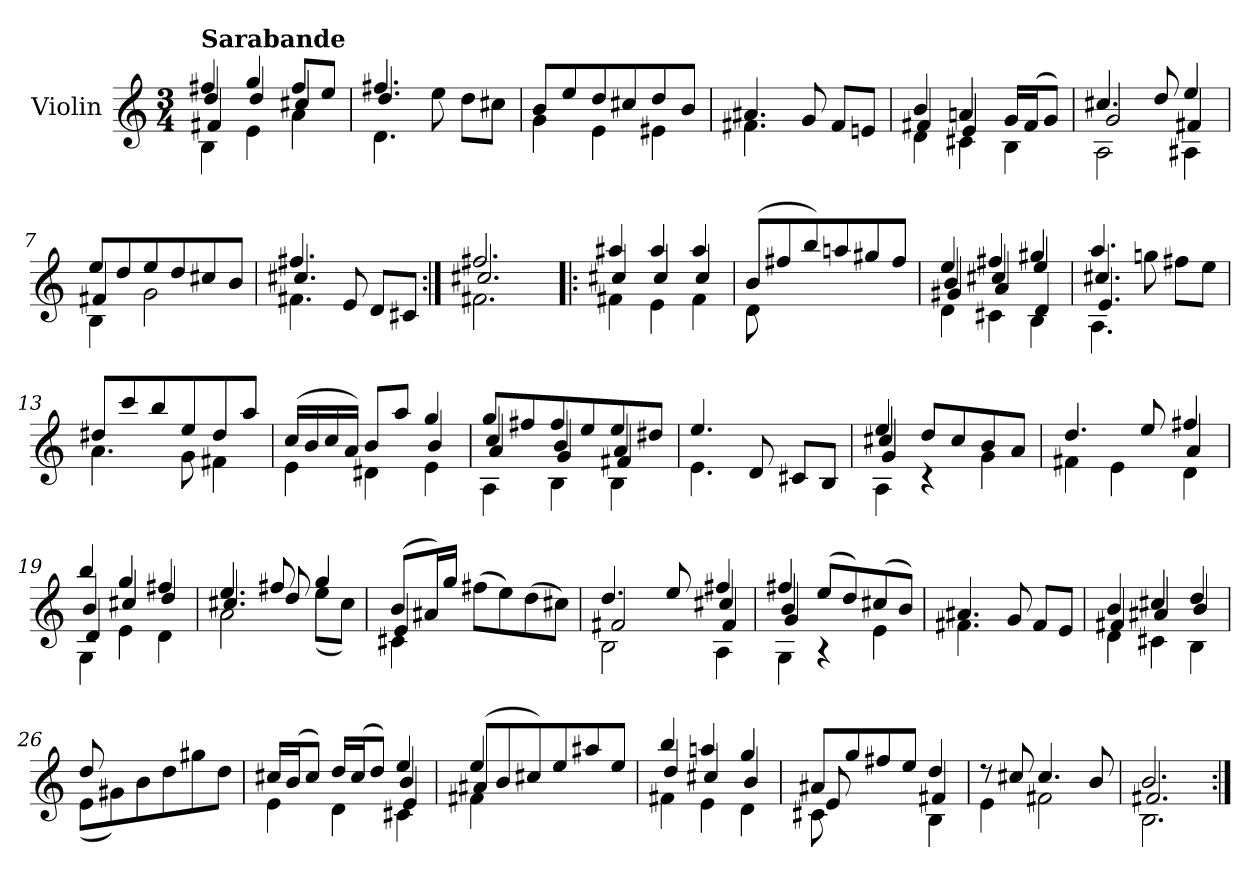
**kern
*part1
*staff1
*I"Violin
*I'Vln.
*clefG2
*k[]
*M3/4
=1
*^
*	*^
*	*	*^
!LO:TX:a:B:t=Sarabande	!	!	!
4ff#X/	4B\	4dd/	4f#X/
4gg/	4e\	4dd/	4ryy
8ff#/L	4a\	4cc#X/	4ryy
8ee/J	.	.	.
*	*	*v	*v
=2	=2	=2
4.ff#X/	4.d\	4.dd/
8ee\	8ryy	8ryy
8dd\L	8ryy	8ryy
8cc#X\J	8ryy	8ryy
*	*v	*v
=3	=3
8b/L	4g\
8ee/	.
8dd/	4e\
8cc#X/	.
8dd/	4e#X\
8b/J	.
=4	=4
4.a#X/	4.f#X\
8g/	8ryy
8f#/L	8ryy
8en/J	8ryy
=5	=5
*	*^
4b/	4d\	4f#X/
4an/	4c#X\	4e/
16g/LL	4B\	4ryy
(>16f#/J	.	.
8g/J)	.	.
=6	=6	=6
4.cc#X/	2A\	2g/
8dd/	.	.
4ee/	4A#X\	4f#X/
=7	=7	=7
8ee/L	4B\	4f#X/
8dd/	.	.
8ee/	2g\	4ryy
8dd/	.	.
8cc#X/	.	4ryy
8b/J	.	.
=8	=8	=8
4.ff#X/	4.f#X\	4.cc#X/
8e/	8ryy	8ryy
8d/L	4ryy	4ryy
8c#X/J	.	.
=8X1:|!	=8X1:|!	=8X1:|!
2.ff#X/	2.f#X\	2.cc#X/
=9!|:	=9!|:	=9!|:
4aa#X/	4f#X\	4cc#X/
4aa#/	4e\	4cc#/
4aa#/	4f#\	4cc#/
*	*v	*v
=10	=10
(>8b/L	8d\
8ff#X/	8ryy
8bb/)	4ryy
8aan/	.
8gg#X/	4ryy
8ff#/J	.
=11	=11
*^	*^
4ee/	4d\	4b/	4g#X/
4ff#X/	4c#X\	4cc#X/	4a/
4gg#X/	4B\	4ee/	4d/
=12	=12	=12	=12
4.aa/	4.A\	4.cc#X/	4.e/
8ggn\	8ryy	8ryy	8ryy
8ff#X\L	4ryy	4ryy	4ryy
8ee\J	.	.	.
*	*v	*v	*v
=13	=13
8dd#X/L	4.a\
8ccc/	.
8bb/	.
8ee/	8g\
8dd#/	4f#X\
8aa/J	.
=14	=14
*	*^
(>16cc/LL	4e\	4ryy
16b/	.	.
16cc/	.	.
16a/JJ)	.	.
8b/L	4d#X\	4ryy
8aa/J	.	.
4gg/	4e\	4b/
=15	=15	=15
*	*	*^
8gg/L	4A\	4cc/	4a/
8ff#X/	.	.	.
8ff#/	4B\	4b/	4g/
8ee/	.	.	.
8ee/	4B\	4a/	4f#X/
8dd#X/J	.	.	.
*	*v	*v	*v
=16	=16
4.ee/	4.e\
8d/	8ryy
8c#X/L	4ryy
8B/J	.
=17	=17
*^	*^
4ee/	4A\	4cc#X/	4g/
8dd/L	4r	4ryy	4ryy
8cc#/	.	.	.
8b/	4g\	4ryy	4ryy
8a/J	.	.	.
*	*	*v	*v
=18	=18	=18
4.dd/	4f#X\	4ryy
.	4e\	4ryy
8ee/	.	.
4ff#X/	4d\	4a/
=19	=19	=19
*	*	*^
4bb/	4G\	4b/	4d/
4gg/	4e\	4cc#X/	4ryy
4ff#X/	4d\	4dd/	4ryy
*	*	*v	*v
=20	=20	=20
4.ee/	2a\	4.cc#X/
8ff#X/	.	8dd/
4gg/	(<8ee\L	4ryy
.	8cc#\J)	.
=21	=21	=21
(>8b/L	4c#X\	4e/
16a#X/L)	.	.
16gg/JJ	.	.
(>8ff#X\L	4ryy	4ryy
8ee\)	.	.
(>8dd\	4ryy	4ryy
8cc#X\J)	.	.
=22	=22	=22
*	*	*^
4.dd/	2B\	2f#X/	4ryy
.	.	.	4ryy
8ee/	.	.	.
4ff#X/	4A\	4cc#X/	4f#/
=23	=23	=23	=23
4ff#X/	4G\	4b/	4g/
(>8ee/L	4r	4ryy	4ryy
8dd/)	.	.	.
(>8cc#X/	4e\	4ryy	4ryy
8b/J)	.	.	.
*	*v	*v	*v
=24	=24
4.a#X/	4.f#X\
8g/	8ryy
8f#/L	4ryy
8e/J	.
=25	=25
*	*^
4b/	4d\	4f#X/
4cc#X/	4c#X\	4a#X/
4dd/	4B\	4b/
*	*v	*v
=26	=26
8dd/	(<8e\L
8ryy	8g#X\)
4ryy	8b\
.	8dd\
4ryy	8gg#X\
.	8dd\J
=27	=27
*^	*^
16cc#X/LL	4e\	4ryy	4ryy
(>16b/J	.	.	.
8cc#/J)	.	.	.
16dd/LL	4d\	4ryy	4ryy
(>16cc#/J	.	.	.
8dd/J)	.	.	.
4ee/	4c#X\	4b/	4e/
*	*	*v	*v
=28	=28	=28
4ee/	4f#X\	(>8a#X/L
.	.	8b/
4ryy	4ryy	8cc#X/)
.	.	8ee/
4ryy	4ryy	8aa#X/
.	.	8ee/J
=29	=29	=29
4bb/	4f#X\	4dd/
4aan/	4e\	4cc#X/
4gg/	4d\	4b/
=30	=30	=30
8a#X/L	8c#X\	8e/
8gg/	8ryy	8ryy
8ff#X/	4ryy	4ryy
8ee/J	.	.
4dd/	4B\	4f#X/
*	*v	*v
=31	=31
8r	4e\
8cc#X/	.
4.cc#/	2f#X\
8b/	.
=32	=32
*	*^
2.b/	2.B\	2.f#X/
*v	*v	*v
=:|!
*-
